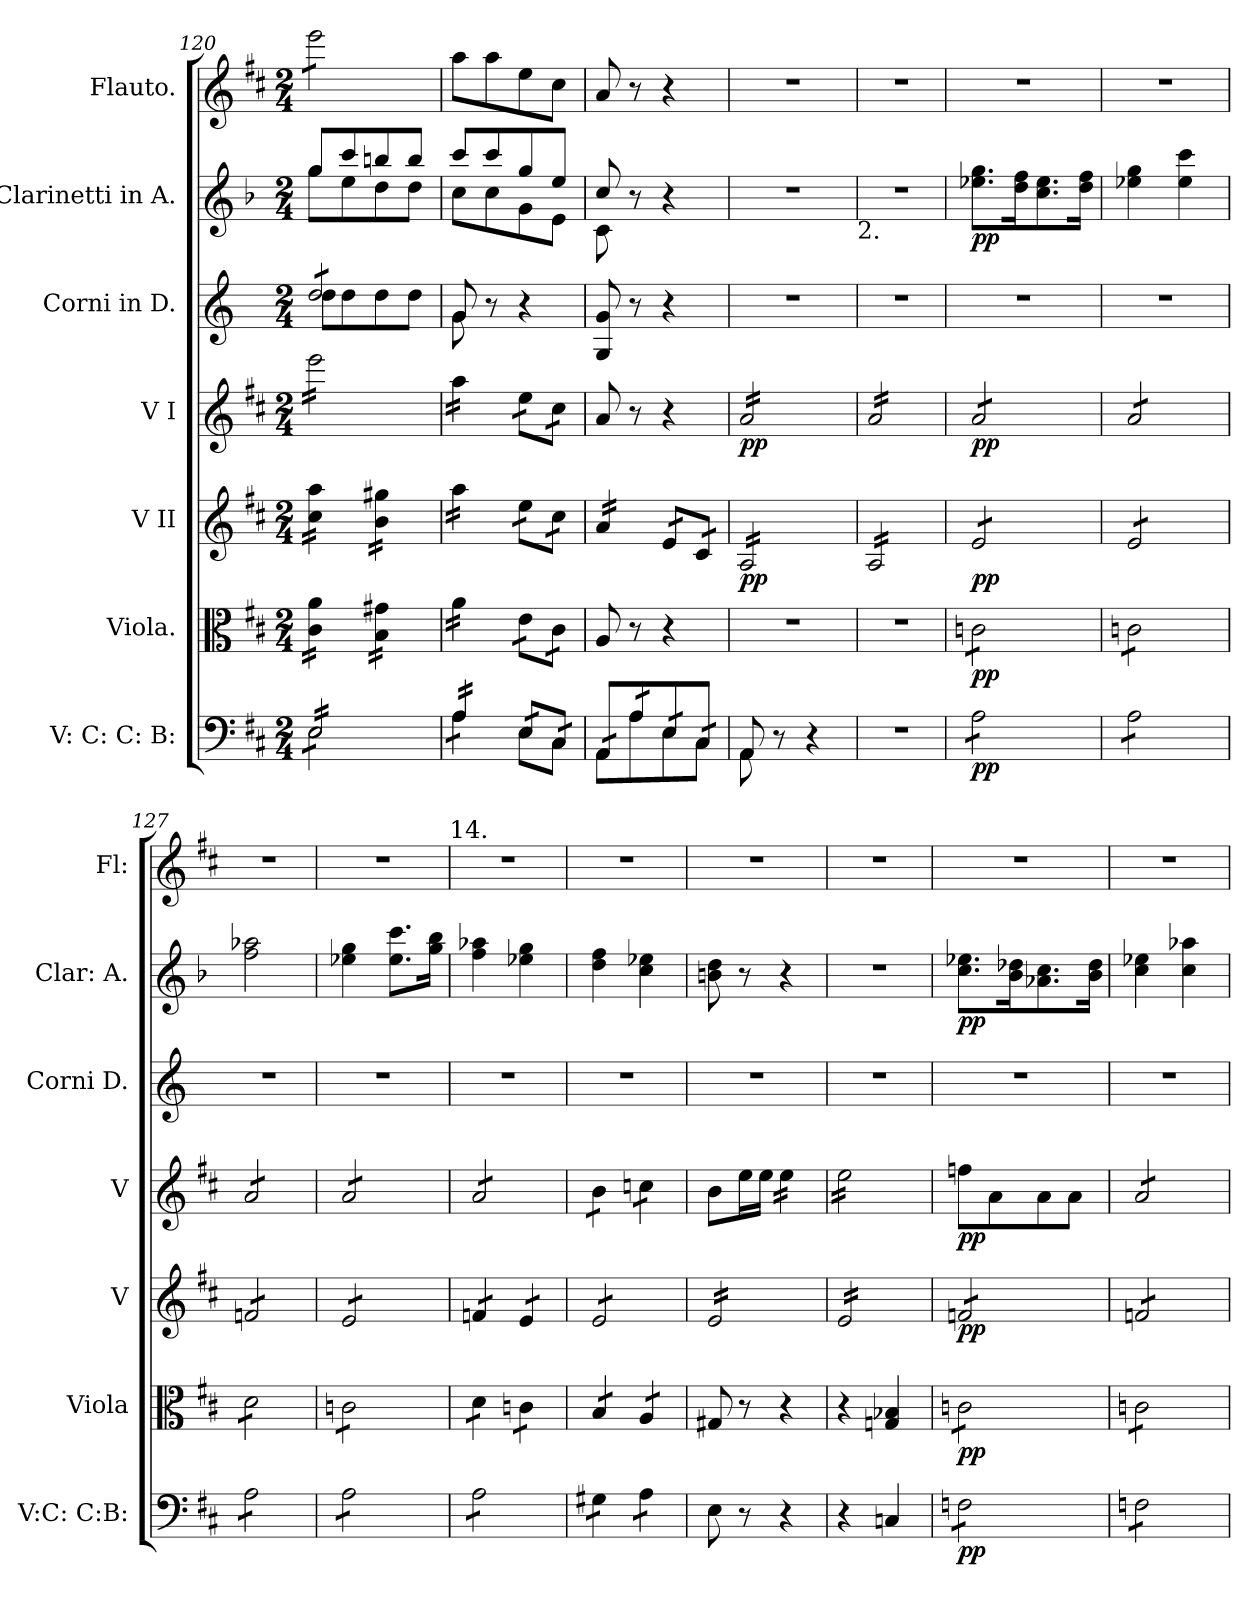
**kern	**dynam	**kern	**dynam	**kern	**dynam	**kern	**dynam	**kern	**kern	**dynam	**kern
*part7	*part7	*part6	*part6	*part5	*part5	*part4	*part4	*part3	*part2	*part2	*part1
*staff7	*staff7	*staff6	*staff6	*staff5	*staff5	*staff4	*staff4	*staff3	*staff2	*staff2	*staff1
*I"V: C: C: B:	*	*I"Viola.	*	*I"V II	*	*I"V I	*	*I"Corni in D.	*I"Clarinetti in A.	*	*I"Flauto.
*I'V:C: C:B:	*	*I'Viola	*	*I'V	*	*I'V	*	*I'Corni D.	*I'Clar: A.	*	*I'Fl:
*clefF4	*	*clefC3	*	*clefG2	*	*clefG2	*	*clefG2	*clefG2	*	*clefG2
*	*	*	*	*	*	*	*	*ITrd6c10	*ITrd2c3	*	*
*k[f#c#]	*	*k[f#c#]	*	*k[f#c#]	*	*k[f#c#]	*	*k[f#c#]	*k[f#c#]	*	*k[f#c#]
*M2/4	*	*M2/4	*	*M2/4	*	*M2/4	*	*M2/4	*M2/4	*	*M2/4
=120	=120	=120	=120	=120	=120	=120	=120	=120	=120	=120	=120
*^	*	*	*	*	*	*	*	*^	*^	*	*
*tremolo	*	*	*	*	*	*	*	*	*	*	*	*	*	*
*	*	*	*tremolo	*	*	*	*	*	*	*	*	*	*	*
*	*	*	*	*	*tremolo	*	*	*	*	*	*	*	*	*
*	*	*	*	*	*	*	*tremolo	*	*	*	*	*	*	*
*	*	*	*	*	*	*	*	*	*tremolo	*	*	*	*	*
*	*	*	*	*	*	*	*	*	*	*	*	*	*	*tremolo
16E/LL	8E\L	.	16c#\ 16a\LL	.	16cc#\ 16aa\LL	.	16eee\LL	.	8e/L	8e\L	8ee/L	8ee\L	.	8eee\L
16E/	.	.	16c#\ 16a\	.	16cc#\ 16aa\	.	16eee\	.	.	.	.	.	.	.
16E/	8E\	.	16c#\ 16a\	.	16cc#\ 16aa\	.	16eee\	.	8e/	8e\	8aa/	8cc#\	.	8eee\
16E/	.	.	16c#\ 16a\JJ	.	16cc#\ 16aa\JJ	.	16eee\	.	.	.	.	.	.	.
16E/	8E\	.	16B\ 16g#X\LL	.	16b\ 16gg#X\LL	.	16eee\	.	8e/	8e\	8gg#X/	8b\	.	8eee\
16E/	.	.	16B\ 16g#X\	.	16b\ 16gg#X\	.	16eee\	.	.	.	.	.	.	.
16E/	8E\J	.	16B\ 16g#X\	.	16b\ 16gg#X\	.	16eee\	.	8e/J	8e\J	8gg#/J	8b\J	.	8eee\J
*	*	*	*	*	*	*	*	*	*	*	*	*	*	*Xtremolo
*	*	*	*	*	*	*	*	*	*Xtremolo	*	*	*	*	*
16E/JJ	.	.	16B\ 16g#X\JJ	.	16b\ 16gg#X\JJ	.	16eee\JJ	.	.	.	.	.	.	.
=121	=121	=121	=121	=121	=121	=121	=121	=121	=121	=121	=121	=121	=121	=121
16A/LL	8A\L	.	16a\LL	.	16aa\LL	.	16aa\LL	.	8A/	8A\	8aa/L	8a\L	.	8aa\L
16A/	.	.	16a\	.	16aa\	.	16aa\	.	.	.	.	.	.	.
16A/	8A\J	.	16a\	.	16aa\	.	16aa\	.	8r	8ryy	8aa/	8a\	.	8aa\
16A/JJ	.	.	16a\JJ	.	16aa\JJ	.	16aa\JJ	.	.	.	.	.	.	.
16E/LL	8E\L	.	16e\LL	.	16ee\LL	.	16ee\LL	.	4r	4ryy	8ee/	8e\	.	8ee\
16E/	.	.	16e\	.	16ee\	.	16ee\	.	.	.	.	.	.	.
16C#/	8C#\J	.	16c#\	.	16cc#\	.	16cc#\	.	.	.	8cc#/J	8c#\J	.	8cc#\J
16C#/JJ	.	.	16c#\JJ	.	16cc#\JJ	.	16cc#\JJ	.	.	.	.	.	.	.
*	*	*	*	*	*	*	*Xtremolo	*	*	*	*	*	*	*
*	*	*	*Xtremolo	*	*	*	*	*	*	*	*	*	*	*
*	*	*	*	*	*	*	*	*	*v	*v	*	*	*	*
=122	=122	=122	=122	=122	=122	=122	=122	=122	=122	=122	=122	=122	=122
16AA/LL	8AA\L	.	8A/	.	16a/LL	.	8a/	.	8AA/ 8A/	8a/	8A\	.	8a/
16AA/	.	.	.	.	16a/	.	.	.	.	.	.	.	.
16A/	8A\	.	8r	.	16a/	.	8r	.	8r	8r	8ryy	.	8r
16A/	.	.	.	.	16a/JJ	.	.	.	.	.	.	.	.
16E/	8E\	.	4r	.	16e/LL	.	4r	.	4r	4r	4ryy	.	4r
16E/	.	.	.	.	16e/	.	.	.	.	.	.	.	.
16C#/	8C#\J	.	.	.	16c#/	.	.	.	.	.	.	.	.
16C#/JJ	.	.	.	.	16c#/JJ	.	.	.	.	.	.	.	.
*Xtremolo	*	*	*	*	*	*	*	*	*	*	*	*	*
*	*	*	*	*	*	*	*	*	*	*v	*v	*	*
=123	=123	=123	=123	=123	=123	=123	=123	=123	=123	=123	=123	=123
*	*	*	*	*	*	*	*tremolo	*	*	*	*	*
8AA/	8AA\	.	2r	.	16A/LL	pp	16a/LL	pp	2r	2r	.	2r
.	.	.	.	.	16A/	.	16a/	.	.	.	.	.
8r	8ryy	.	.	.	16A/	.	16a/	.	.	.	.	.
.	.	.	.	.	16A/	.	16a/	.	.	.	.	.
4r	4ryy	.	.	.	16A/	.	16a/	.	.	.	.	.
.	.	.	.	.	16A/	.	16a/	.	.	.	.	.
.	.	.	.	.	16A/	.	16a/	.	.	.	.	.
.	.	.	.	.	16A/JJ	.	16a/JJ	.	.	.	.	.
!	!	!	!	!	!	!	!	!	!	!LO:TX:b:t=2.	!	!
*v	*v	*	*	*	*	*	*	*	*	*	*	*
=124	=124	=124	=124	=124	=124	=124	=124	=124	=124	=124	=124
2r	.	2r	.	16A/LL	.	16a/LL	.	2r	2r	.	2r
.	.	.	.	16A/	.	16a/	.	.	.	.	.
.	.	.	.	16A/	.	16a/	.	.	.	.	.
.	.	.	.	16A/	.	16a/	.	.	.	.	.
.	.	.	.	16A/	.	16a/	.	.	.	.	.
.	.	.	.	16A/	.	16a/	.	.	.	.	.
.	.	.	.	16A/	.	16a/	.	.	.	.	.
.	.	.	.	16A/JJ	.	16a/JJ	.	.	.	.	.
=125	=125	=125	=125	=125	=125	=125	=125	=125	=125	=125	=125
*tremolo	*	*	*	*	*	*	*	*	*	*	*
*	*	*tremolo	*	*	*	*	*	*	*	*	*
8A\L	pp	8cn\L	pp	8e/L	pp	8a/L	pp	2r	8.ccn\ 8.ee\L	pp	2r
8A\	.	8cn\	.	8e/	.	8a/	.	.	.	.	.
.	.	.	.	.	.	.	.	.	16b\ 16dd\K	.	.
8A\	.	8cn\	.	8e/	.	8a/	.	.	8.a\ 8.cc\	.	.
8A\J	.	8cn\J	.	8e/J	.	8a/J	.	.	.	.	.
.	.	.	.	.	.	.	.	.	16b\ 16dd\Jk	.	.
=126	=126	=126	=126	=126	=126	=126	=126	=126	=126	=126	=126
8A\L	.	8cn\L	.	8e/L	.	8a/L	.	2r	4ccn\ 4ee\	.	2r
8A\	.	8cn\	.	8e/	.	8a/	.	.	.	.	.
8A\	.	8cn\	.	8e/	.	8a/	.	.	4cc\ 4aa\	.	.
8A\J	.	8cn\J	.	8e/J	.	8a/J	.	.	.	.	.
=127	=127	=127	=127	=127	=127	=127	=127	=127	=127	=127	=127
8A\L	.	8d\L	.	8fn/L	.	8a/L	.	2r	2dd\ 2ffn\	.	2r
8A\	.	8d\	.	8fn/	.	8a/	.	.	.	.	.
8A\	.	8d\	.	8fn/	.	8a/	.	.	.	.	.
8A\J	.	8d\J	.	8fn/J	.	8a/J	.	.	.	.	.
=128	=128	=128	=128	=128	=128	=128	=128	=128	=128	=128	=128
8A\L	.	8cn\L	.	8e/L	.	8a/L	.	2r	4ccn\ 4ee\	.	2r
8A\	.	8cn\	.	8e/	.	8a/	.	.	.	.	.
8A\	.	8cn\	.	8e/	.	8a/	.	.	8.cc\ 8.aa\L	.	.
8A\J	.	8cn\J	.	8e/J	.	8a/J	.	.	.	.	.
.	.	.	.	.	.	.	.	.	16ee\ 16gg\Jk	.	.
!	!	!	!	!	!	!	!	!	!	!	!LO:TX:a:t=14.
=129	=129	=129	=129	=129	=129	=129	=129	=129	=129	=129	=129
8A\L	.	8d\L	.	8fn/L	.	8a/L	.	2r	4dd\ 4ffn\	.	2r
8A\	.	8d\J	.	8fn/J	.	8a/	.	.	.	.	.
8A\	.	8cn\L	.	8e/L	.	8a/	.	.	4ccn\ 4ee\	.	.
8A\J	.	8cn\J	.	8e/J	.	8a/J	.	.	.	.	.
=130	=130	=130	=130	=130	=130	=130	=130	=130	=130	=130	=130
8G#X\L	.	8B/L	.	8e/L	.	8b\L	.	2r	4b\ 4dd\	.	2r
8G#X\J	.	8B/J	.	8e/	.	8b\J	.	.	.	.	.
8A\L	.	8A/L	.	8e/	.	8ccn\L	.	.	4a\ 4ccn\	.	.
8A\J	.	8A/J	.	8e/J	.	8ccn\J	.	.	.	.	.
*	*	*	*	*	*	*Xtremolo	*	*	*	*	*
*	*	*Xtremolo	*	*	*	*	*	*	*	*	*
*Xtremolo	*	*	*	*	*	*	*	*	*	*	*
=131	=131	=131	=131	=131	=131	=131	=131	=131	=131	=131	=131
8E\	.	8G#X/	.	16e/LL	.	8b\L	.	2r	8g#X\ 8b\	.	2r
.	.	.	.	16e/	.	.	.	.	.	.	.
8r	.	8r	.	16e/	.	16ee\L	.	.	8r	.	.
.	.	.	.	16e/	.	16ee\JJ	.	.	.	.	.
*	*	*	*	*	*	*tremolo	*	*	*	*	*
4r	.	4r	.	16e/	.	16ee\LL	.	.	4r	.	.
.	.	.	.	16e/	.	16ee\	.	.	.	.	.
.	.	.	.	16e/	.	16ee\	.	.	.	.	.
.	.	.	.	16e/JJ	.	16ee\JJ	.	.	.	.	.
=132	=132	=132	=132	=132	=132	=132	=132	=132	=132	=132	=132
4r	.	4r	.	16e/LL	.	16ee\LL	.	2r	2r	.	2r
.	.	.	.	16e/	.	16ee\	.	.	.	.	.
.	.	.	.	16e/	.	16ee\	.	.	.	.	.
.	.	.	.	16e/	.	16ee\	.	.	.	.	.
4Cn/	.	4Gn/ 4B-X/	.	16e/	.	16ee\	.	.	.	.	.
.	.	.	.	16e/	.	16ee\	.	.	.	.	.
.	.	.	.	16e/	.	16ee\	.	.	.	.	.
.	.	.	.	16e/JJ	.	16ee\JJ	.	.	.	.	.
*	*	*	*	*	*	*Xtremolo	*	*	*	*	*
=133	=133	=133	=133	=133	=133	=133	=133	=133	=133	=133	=133
*tremolo	*	*	*	*	*	*	*	*	*	*	*
*	*	*tremolo	*	*	*	*	*	*	*	*	*
8Fn\L	pp	8cn\L	pp	8fn/L	pp	8ffn\L	pp	2r	8.a\ 8.ccn\L	pp	2r
8Fn\	.	8cn\	.	8fn/	.	8a\	.	.	.	.	.
.	.	.	.	.	.	.	.	.	16g\ 16b-X\K	.	.
8Fn\	.	8cn\	.	8fn/	.	8a\	.	.	8.fn\ 8.a\	.	.
8Fn\J	.	8cn\J	.	8fn/J	.	8a\J	.	.	.	.	.
.	.	.	.	.	.	.	.	.	16g\ 16b-\Jk	.	.
=134	=134	=134	=134	=134	=134	=134	=134	=134	=134	=134	=134
*	*	*	*	*	*	*tremolo	*	*	*	*	*
8Fn\L	.	8cn\L	.	8fn/L	.	8a/L	.	2r	4a\ 4ccn\	.	2r
8Fn\	.	8cn\	.	8fn/	.	8a/	.	.	.	.	.
8Fn\	.	8cn\	.	8fn/	.	8a/	.	.	4a\ 4ffn\	.	.
8Fn\J	.	8cn\J	.	8fn/J	.	8a/J	.	.	.	.	.
*	*	*	*	*	*	*Xtremolo	*	*	*	*	*
*	*	*	*	*Xtremolo	*	*	*	*	*	*	*
*	*	*Xtremolo	*	*	*	*	*	*	*	*	*
*Xtremolo	*	*	*	*	*	*	*	*	*	*	*
=	=	=	=	=	=	=	=	=	=	=	=
*-	*-	*-	*-	*-	*-	*-	*-	*-	*-	*-	*-
